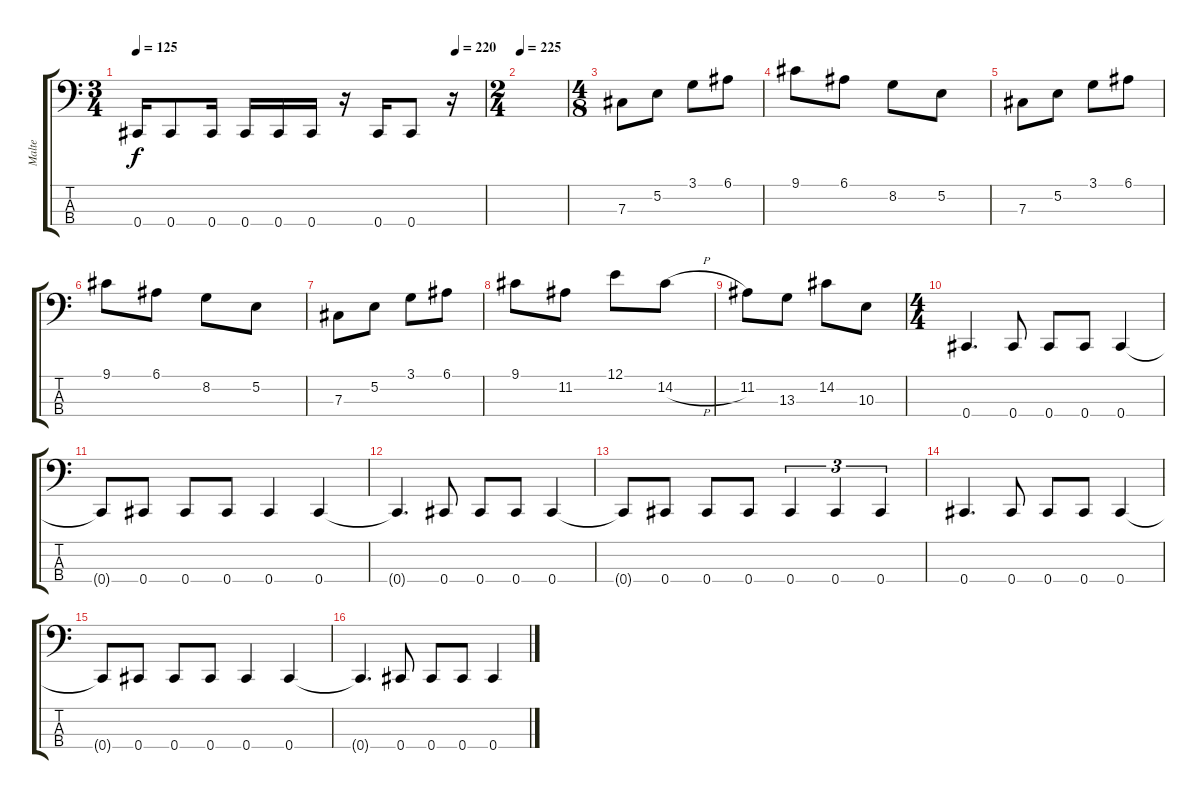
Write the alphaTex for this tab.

\track ("Malte" "Malte") {instrument electricbasspick}
\staff {score tabs}
\tuning (E2 B1 Gb1 Db1) {hide}
\ts (3 4)
\tempo 125
\tempo (220 0.9166666666666666)
\clef f4
\ks c
0.4.16{dy f} 0.4.8 0.4.16 0.4.16 0.4.16 0.4.16 r.16 0.4.16 0.4.8 r.16 |
\ts (2 4)
\tempo 225
|
\ts (4 8)
7.3.8 5.2.8 3.1.8 6.1.8 |
9.1.8 6.1.8 8.2.8 5.2.8 |
7.3.8 5.2.8 3.1.8 6.1.8 |
9.1.8 6.1.8 8.2.8 5.2.8 |
7.3.8 5.2.8 3.1.8 6.1.8 |
9.1.8 11.2.8 12.1.8 14.2{h}.8 |
11.2.8 13.3.8 14.2.8 10.3.8 |
\ts (4 4)
0.4.4{d} 0.4.8 0.4.8 0.4.8 0.4.4 |
0.4{t}.8 0.4.8 0.4.8 0.4.8 0.4.4 0.4.4 |
0.4{t}.4{d} 0.4.8 0.4.8 0.4.8 0.4.4 |
0.4{t}.8 0.4.8 0.4.8 0.4.8 0.4.4{tu (3 2)} 0.4.4{tu (3 2)} 0.4.4{tu (3 2)} |
0.4.4{d} 0.4.8 0.4.8 0.4.8 0.4.4 |
0.4{t}.8 0.4.8 0.4.8 0.4.8 0.4.4 0.4.4 |
0.4{t}.4{d} 0.4.8 0.4.8 0.4.8 0.4.4
